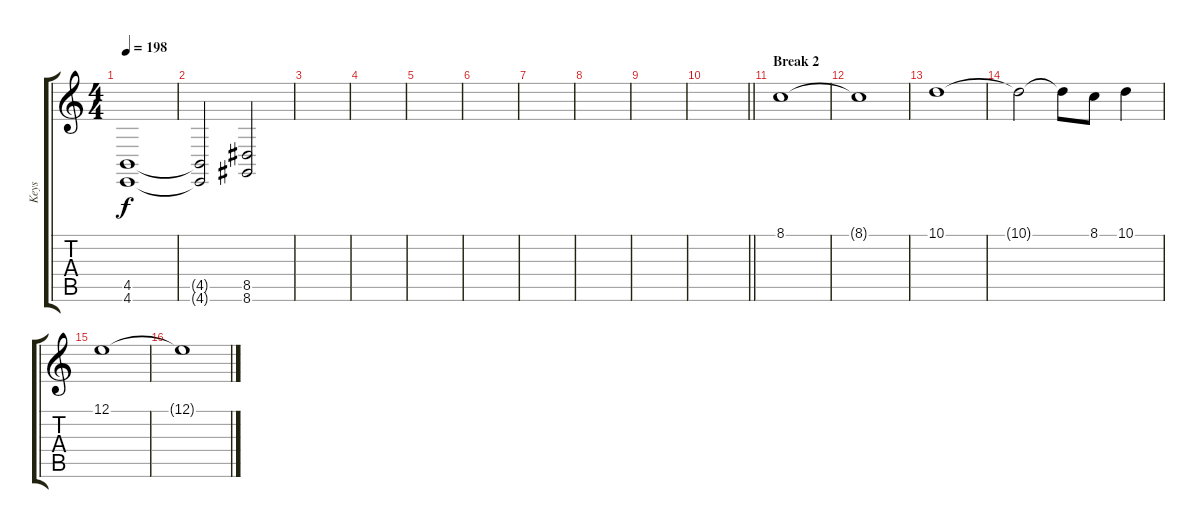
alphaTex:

\track ("Keys" "Keys") {instrument stringensemble1}
\staff {score tabs}
\tuning (E4 C4 G3 C3 G2 C2) {hide}
\ts (4 4)
\tempo 198
\clef g2
\ks c
(4.5 4.6).1{dy f} |
(4.5{t} 4.6{t}).2 (8.5 8.6).2 |
|
|
|
|
|
|
|
\barLineRight lightlight
|
\section ("" "Break 2")
8.1.1 |
8.1{t}.1 |
10.1.1 |
10.1{t}.2 10.1{t}.8 8.1.8 10.1.4 |
12.1.1 |
12.1{t}.1
